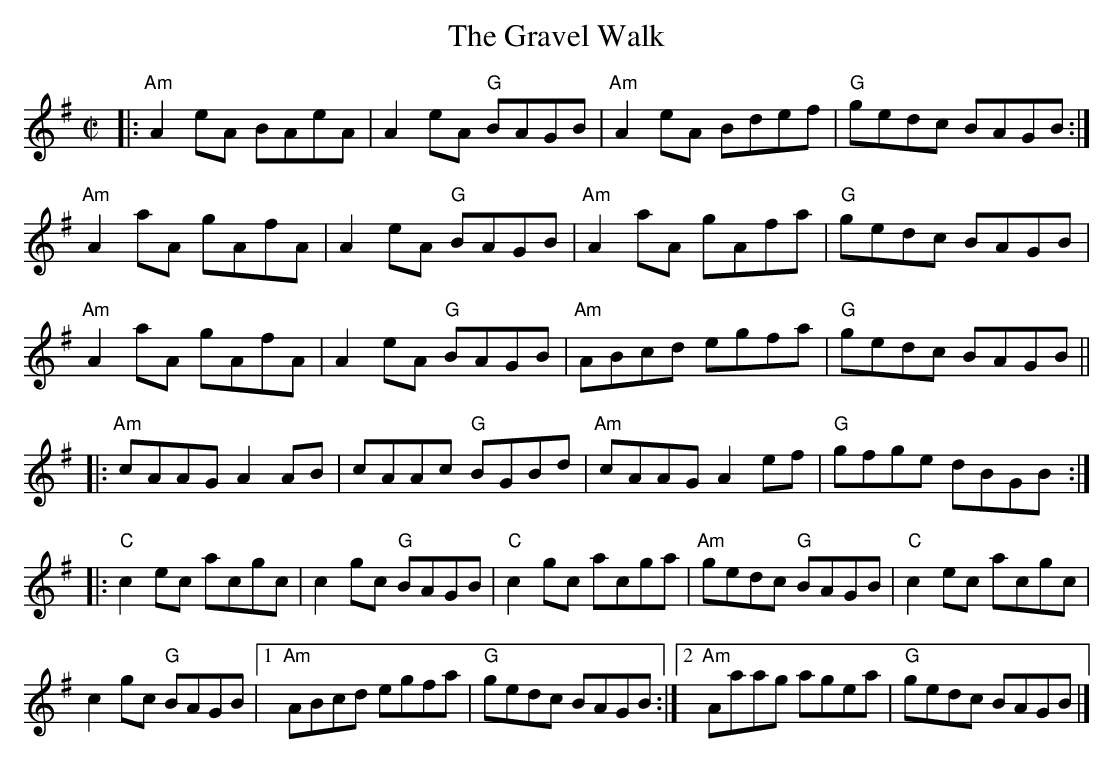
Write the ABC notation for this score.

X:1
T:Gravel Walk, The
M:C|
K:Ador
|:"Am"A2eA BAeA|A2 eA "G"BAGB|"Am"A2 eA Bdef|"G"gedc BAGB:|
"Am"A2 aA gAfA| A2eA "G"BAGB| "Am"A2 aA gAfa|"G"gedc BAGB|
"Am"A2 aA gAfA| A2eA "G"BAGB| "Am"ABcd egfa|"G"gedc BAGB||
|:"Am"cAAG A2 AB|cAAc "G"BGBd|"Am"cAAG A2 ef|"G"gfge dBGB:|
|:"C"c2ec acgc|c2gc "G"BAGB|"C"c2gc acga|"Am"gedc "G"BAGB|"C"c2ec acgc|
c2gc "G"BAGB|1"Am" ABcd egfa|"G"gedc BAGB:|2"Am"Aaag agea|"G"gedc BAGB|]
